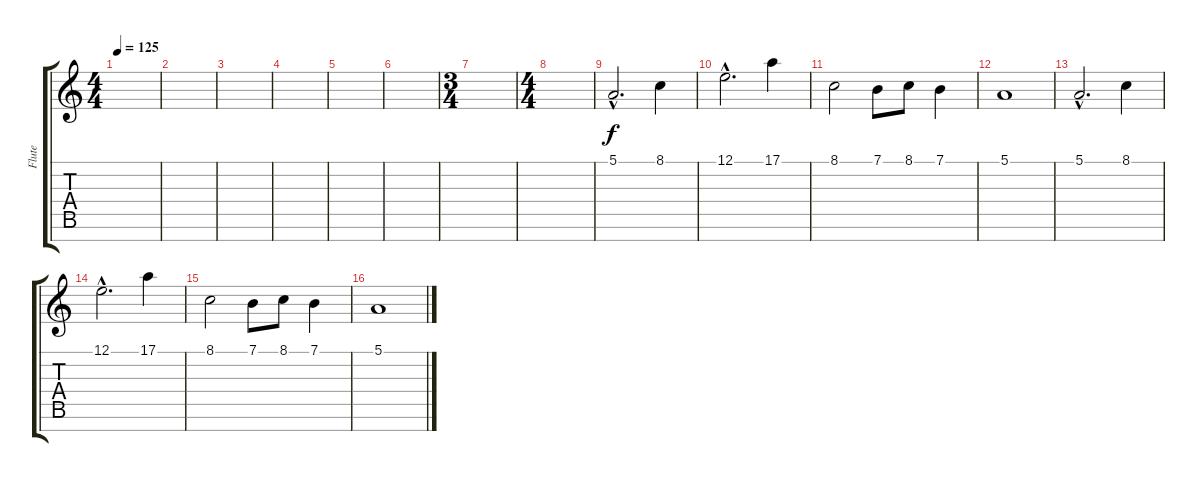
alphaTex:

\track ("Flute" "Flute") {instrument piccolo}
\staff {score tabs}
\tuning (E4 B3 G3 D3 A2 E2 B1) {hide}
\ts (4 4)
\tempo 125
\clef g2
\ks c
|
|
|
|
|
|
\ts (3 4)
|
\ts (4 4)
|
5.1{hac}.2{d} 8.1.4 |
12.1{hac}.2{d} 17.1.4 |
8.1.2 7.1.8 8.1.8 7.1.4 |
5.1.1 |
5.1{hac}.2{d} 8.1.4 |
12.1{hac}.2{d} 17.1.4 |
8.1.2 7.1.8 8.1.8 7.1.4 |
5.1.1
